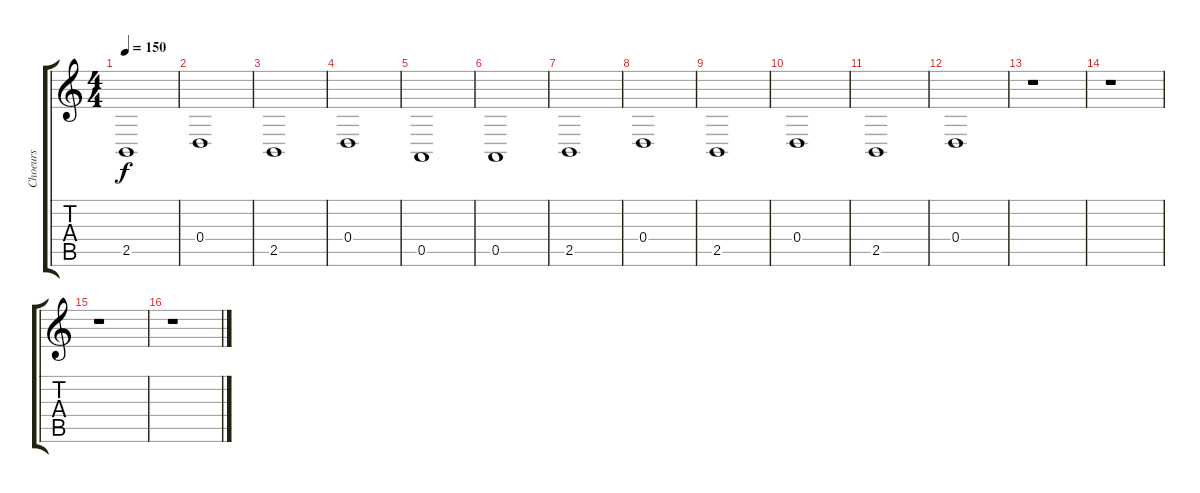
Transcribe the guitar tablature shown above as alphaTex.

\track ("Choeurs" "Choeurs") {instrument pad8sweep}
\staff {score tabs}
\tuning (E4 B3 G3 D3 A2 E2) {hide}
\ts (4 4)
\tempo 150
\clef g2
\ks c
2.5.1{dy f} |
0.4.1 |
2.5.1 |
0.4.1 |
0.5.1 |
0.5.1 |
2.5.1 |
0.4.1 |
2.5.1 |
0.4.1 |
2.5.1 |
0.4.1 |
r.1 |
r.1 |
r.1 |
r.1
